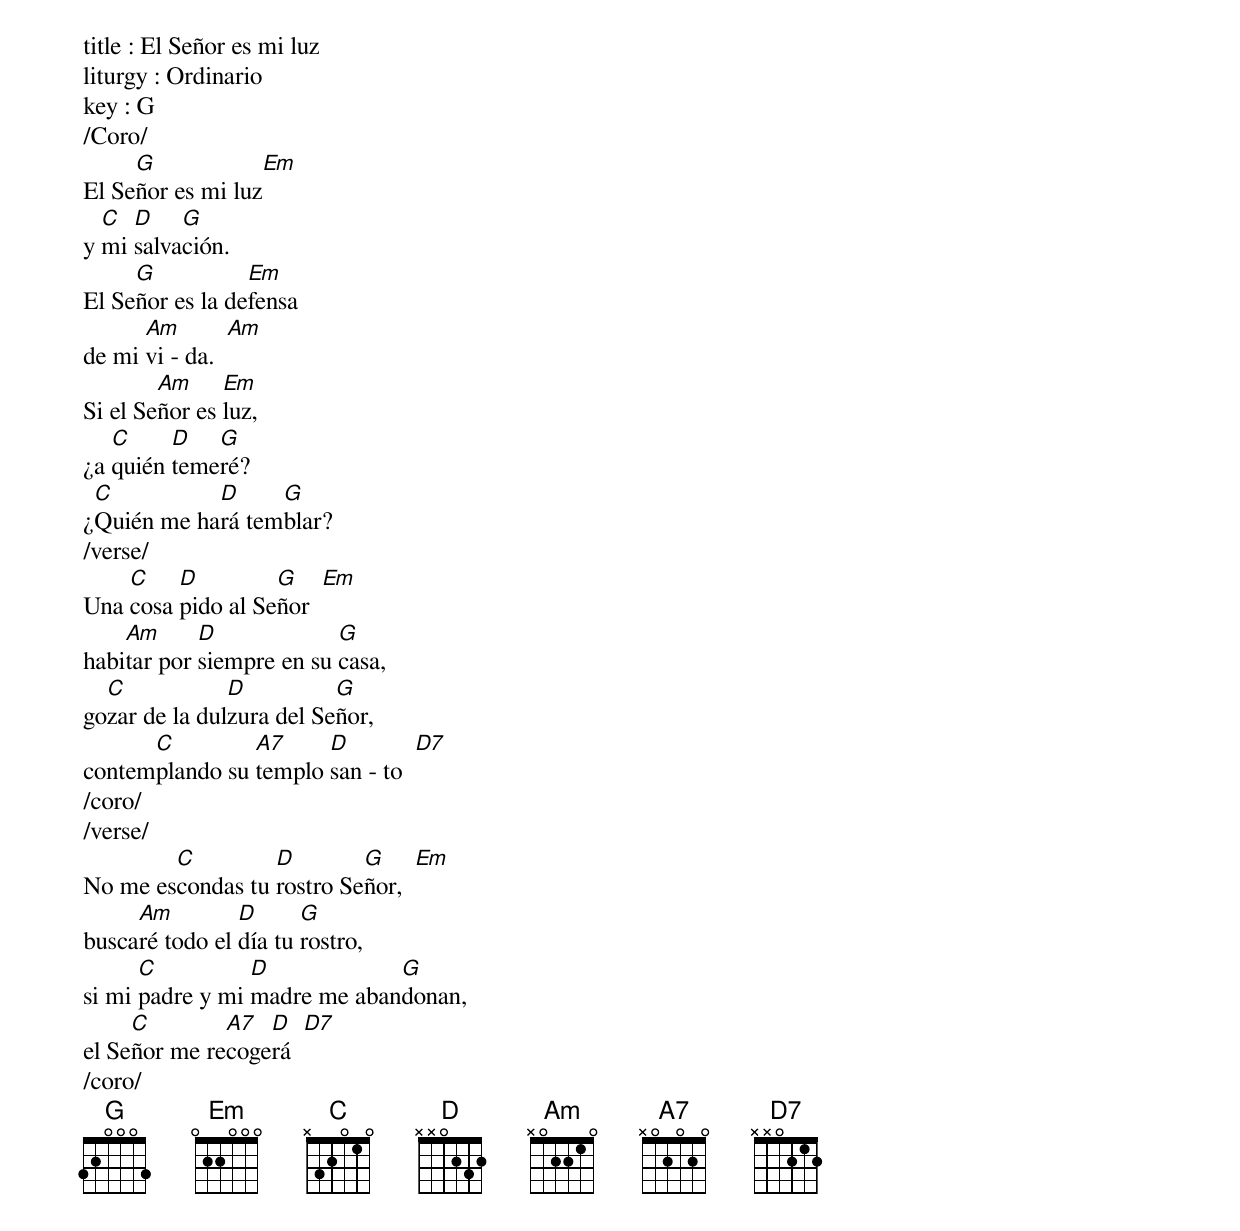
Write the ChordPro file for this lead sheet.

title : El Señor es mi luz
liturgy : Ordinario
key : G
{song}
/Coro/
El Se[G]ñor es mi luz[Em]
y [C]mi [D]salva[G]ción.
El Se[G]ñor es la de[Em]fensa
de mi [Am]vi - da.  [Am]
Si el Se[Am]ñor es [Em]luz,
¿a [C]quién [D]teme[G]ré?
¿[C]Quién me ha[D]rá tem[G]blar?
/verse/
Una [C]cosa [D]pido al Se[G]ñor  [Em]
habi[Am]tar por [D]siempre en su [G]casa,
go[C]zar de la dul[D]zura del Se[G]ñor,
contem[C]plando su [A7]templo [D]san - to  [D7]
/coro/
/verse/
No me es[C]condas tu [D]rostro Se[G]ñor,  [Em]
busca[Am]ré todo el [D]día tu [G]rostro,
si mi [C]padre y mi [D]madre me aban[G]donan,
el Se[C]ñor me re[A7]coge[D]rá  [D7]
/coro/
